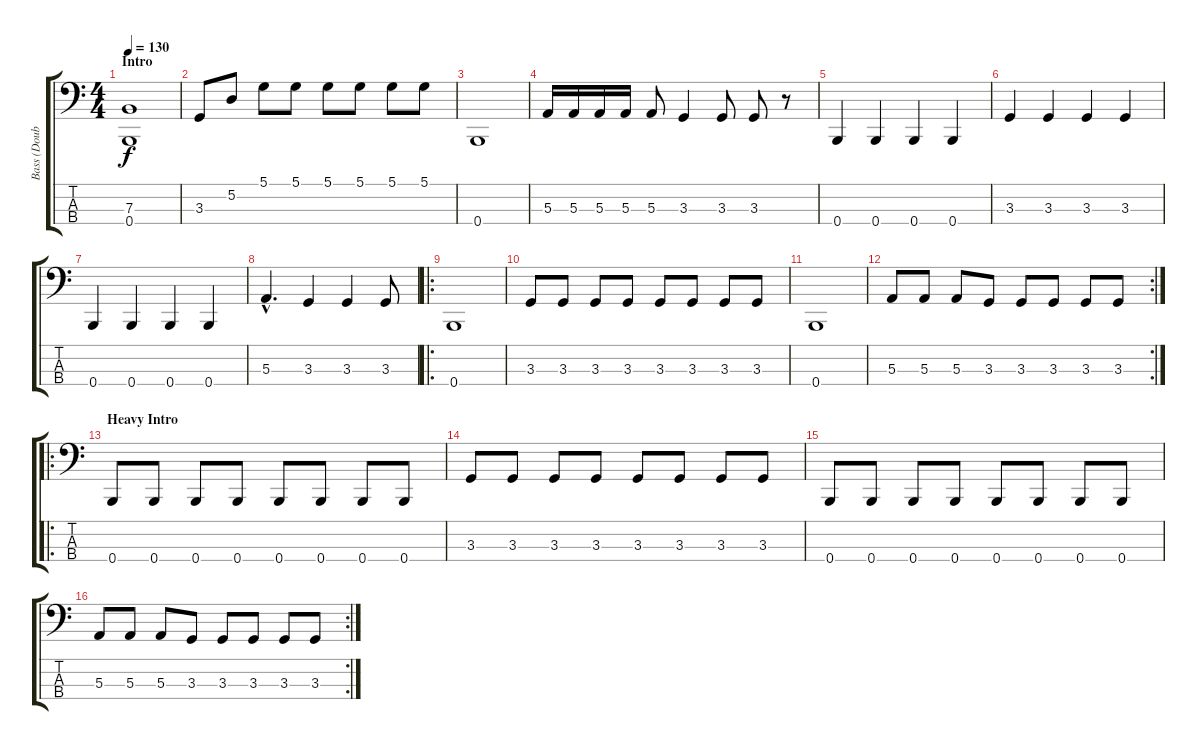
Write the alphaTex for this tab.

\track ("Bass (Double)" "Bass (Doub") {instrument electricbassfinger}
\staff {score tabs}
\tuning (D2 A1 E1 B0) {hide}
\ts (4 4)
\section ("" "Intro")
\tempo 130
\clef f4
\ks c
(7.3 0.4).1{dy f instrument electricbassfinger} |
3.3.8 5.2.8 5.1.8 5.1.8 5.1.8 5.1.8 5.1.8 5.1.8 |
0.4.1 |
5.3.16 5.3.16 5.3.16 5.3.16 5.3.8 3.3.4 3.3.8 3.3.8 r.8 |
0.4.4 0.4.4 0.4.4 0.4.4 |
3.3.4 3.3.4 3.3.4 3.3.4 |
0.4.4 0.4.4 0.4.4 0.4.4 |
5.3{hac}.4{d} 3.3.4 3.3.4 3.3.8 |
\ro
0.4.1 |
3.3.8 3.3.8 3.3.8 3.3.8 3.3.8 3.3.8 3.3.8 3.3.8 |
0.4.1 |
\rc 2
5.3.8 5.3.8 5.3.8 3.3.8 3.3.8 3.3.8 3.3.8 3.3.8 |
\ro
\section ("" "Heavy Intro")
0.4.8 0.4.8 0.4.8 0.4.8 0.4.8 0.4.8 0.4.8 0.4.8 |
3.3.8 3.3.8 3.3.8 3.3.8 3.3.8 3.3.8 3.3.8 3.3.8 |
0.4.8 0.4.8 0.4.8 0.4.8 0.4.8 0.4.8 0.4.8 0.4.8 |
\rc 2
5.3.8 5.3.8 5.3.8 3.3.8 3.3.8 3.3.8 3.3.8 3.3.8
